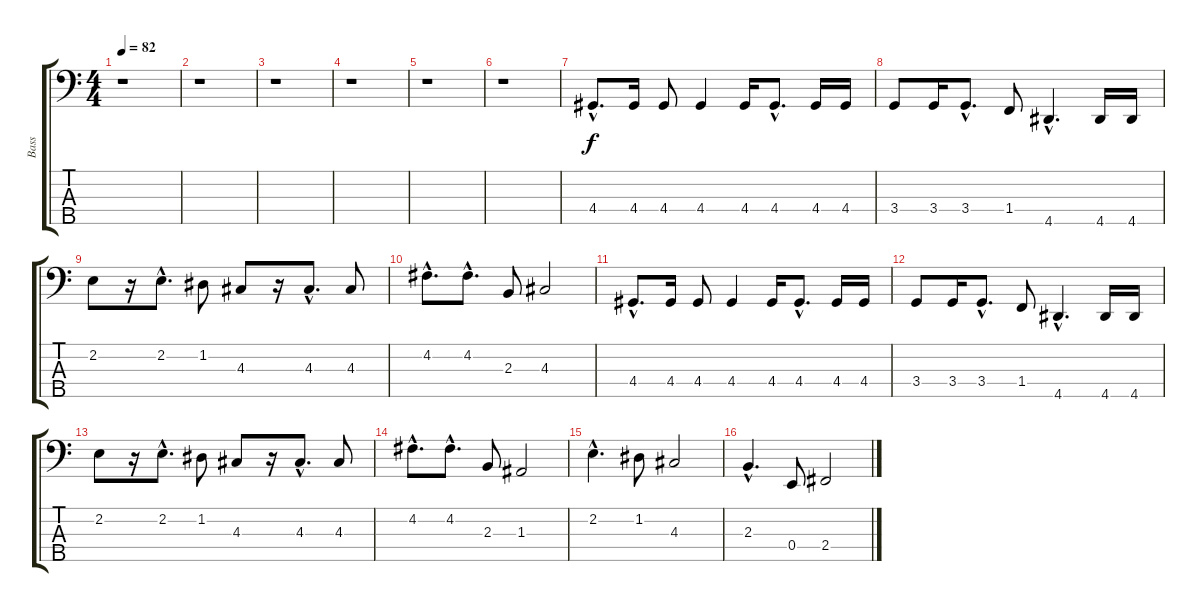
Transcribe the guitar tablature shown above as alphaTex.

\track ("Bass" "Bass") {instrument fretlessbass}
\staff {score tabs}
\tuning (G2 D2 A1 E1 B0) {hide}
\ts (4 4)
\tempo 82
\clef f4
\ks c
r.1{dy f} |
r.1 |
r.1 |
r.1 |
r.1 |
r.1 |
4.4{hac}.8{d} 4.4.16 4.4.8 4.4.4 4.4.16 4.4{hac}.8{d} 4.4.16 4.4.16 |
3.4.8 3.4.16 3.4{hac}.8{d} 1.4.8 4.5{hac}.4{d} 4.5.16 4.5.16 |
2.2.8 r.16 2.2{hac}.8{d} 1.2.8 4.3.8 r.16 4.3{hac}.8{d} 4.3.8 |
4.2{hac}.8{d} 4.2{hac}.8{d} 2.3.8 4.3.2 |
4.4{hac}.8{d} 4.4.16 4.4.8 4.4.4 4.4.16 4.4{hac}.8{d} 4.4.16 4.4.16 |
3.4.8 3.4.16 3.4{hac}.8{d} 1.4.8 4.5{hac}.4{d} 4.5.16 4.5.16 |
2.2.8 r.16 2.2{hac}.8{d} 1.2.8 4.3.8 r.16 4.3{hac}.8{d} 4.3.8 |
4.2{hac}.8{d} 4.2{hac}.8{d} 2.3.8 1.3.2 |
2.2{hac}.4{d} 1.2.8 4.3.2 |
2.3{hac}.4{d} 0.4.8 2.4.2
